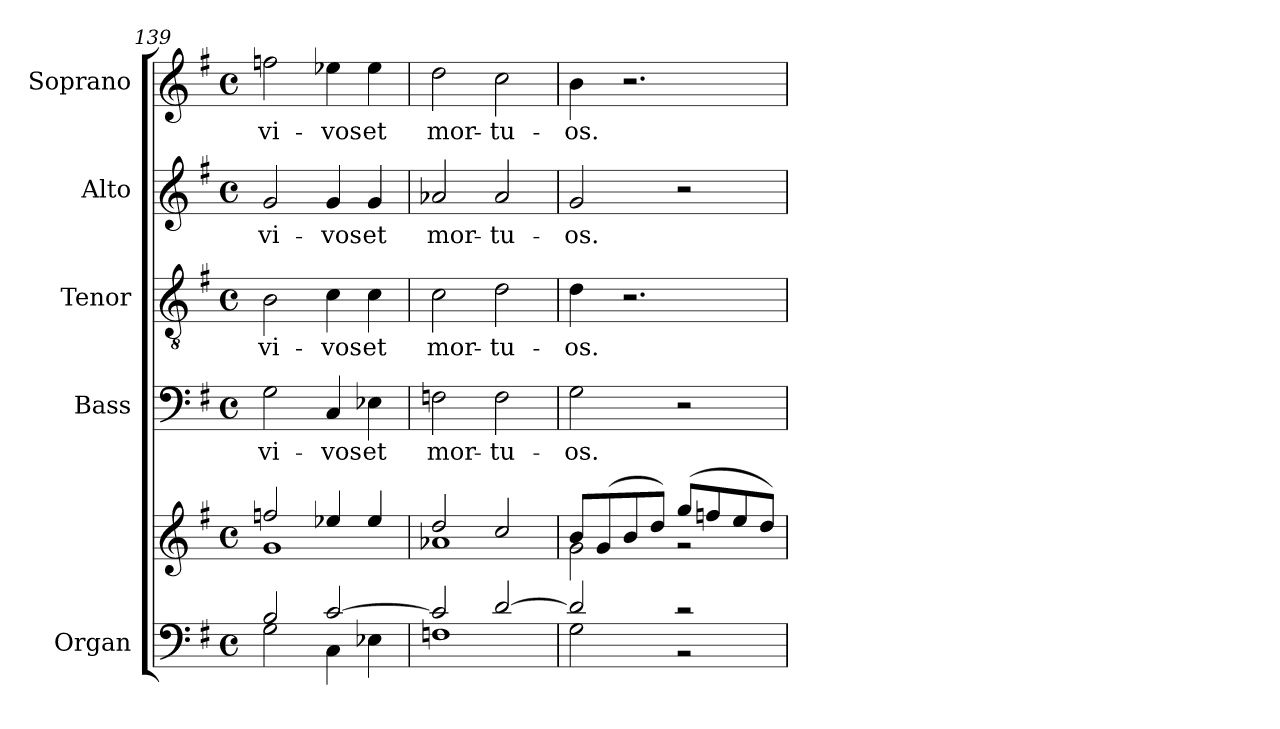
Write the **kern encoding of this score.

**kern	**kern	**kern	**text	**kern	**text	**kern	**text	**kern	**text
*part5	*part5	*part4	*part4	*part3	*part3	*part2	*part2	*part1	*part1
*staff6	*staff5	*staff4	*staff4	*staff3	*staff3	*staff2	*staff2	*staff1	*staff1
*I"Organ	*	*I"Bass	*	*I"Tenor	*	*I"Alto	*	*I"Soprano	*
*I'Org.	*	*I'B.	*	*I'T.	*	*I'A.	*	*I'S.	*
*clefF4	*clefG2	*clefF4	*	*clefGv2	*	*clefG2	*	*clefG2	*
*k[f#]	*k[f#]	*k[f#]	*	*k[f#]	*	*k[f#]	*	*k[f#]	*
*G:	*G:	*G:	*	*G:	*	*G:	*	*G:	*
*M4/4	*M4/4	*M4/4	*	*M4/4	*	*M4/4	*	*M4/4	*
*met(c)	*met(c)	*met(c)	*	*met(c)	*	*met(c)	*	*met(c)	*
=139	=139	=139	=139	=139	=139	=139	=139	=139	=139
*^	*^	*	*	*	*	*	*	*	*
!	!	!	!	!	!LO:LY:b	!	!LO:LY:b	!	!LO:LY:b	!	!LO:LY:b
2B/	2G\	2ffn/	1g	2G\	vi-	2B\	vi-	2g/	vi-	2ffn\	vi-
!	!	!	!	!	!LO:LY:b	!	!LO:LY:b	!	!LO:LY:b	!	!LO:LY:b
[2c/	4C\	4ee-X/	.	4C/	-vos	4c\	-vos	4g/	-vos	4ee-X\	-vos
!	!	!	!	!	!LO:LY:b	!	!LO:LY:b	!	!LO:LY:b	!	!LO:LY:b
.	4E-X\	4ee-/	.	4E-X\	et	4c\	et	4g/	et	4ee-\	et
=140	=140	=140	=140	=140	=140	=140	=140	=140	=140	=140	=140
!	!	!	!	!	!LO:LY:b	!	!LO:LY:b	!	!LO:LY:b	!	!LO:LY:b
2c/]	1Fn	2dd/	1a-X	2Fn\	mor-	2c\	mor-	2a-X/	mor-	2dd\	mor-
!	!	!	!	!	!LO:LY:b	!	!LO:LY:b	!	!LO:LY:b	!	!LO:LY:b
[2d/	.	2cc/	.	2F\	-tu-	2d\	-tu-	2a-/	-tu-	2cc\	-tu-
=141	=141	=141	=141	=141	=141	=141	=141	=141	=141	=141	=141
!	!	!	!	!	!LO:LY:b	!	!LO:LY:b	!	!LO:LY:b	!	!LO:LY:b
2d/]	2G\	8b/L	2g\	2G\	-os.	4d\	-os.	2g/	-os.	4b\	-os.
.	.	(<8g/	.	.	.	.	.	.	.	.	.
.	.	8b/	.	.	.	2.r	.	.	.	2.r	.
.	.	8dd/J)	.	.	.	.	.	.	.	.	.
2r	2r	(<8gg/L	2rg	2r	.	.	.	2r	.	.	.
.	.	8ffn/	.	.	.	.	.	.	.	.	.
.	.	8ee/	.	.	.	.	.	.	.	.	.
.	.	8dd/J)	.	.	.	.	.	.	.	.	.
*v	*v	*	*	*	*	*	*	*	*	*	*
*	*v	*v	*	*	*	*	*	*	*	*
=	=	=	=	=	=	=	=	=	=
*-	*-	*-	*-	*-	*-	*-	*-	*-	*-
